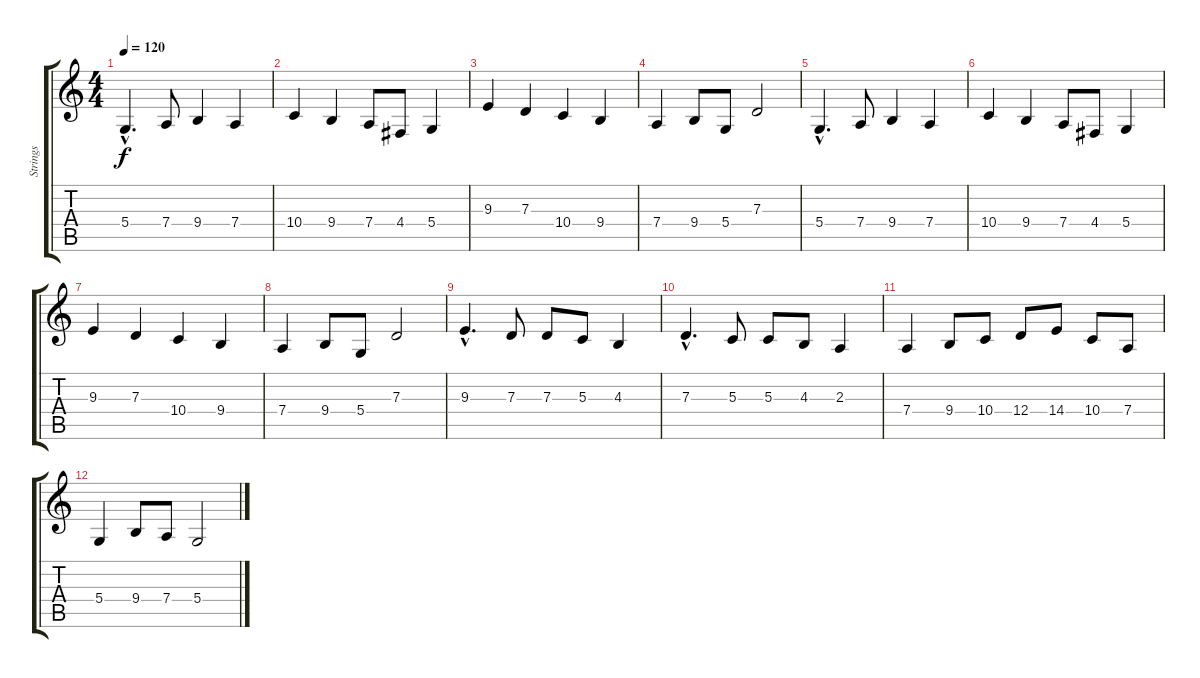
\track ("Strings" "Strings") {instrument stringensemble1}
\staff {score tabs}
\tuning (E4 B3 G3 D3 A2 E2) {hide}
\ts (4 4)
\tempo 120
\clef g2
\ks c
5.4{hac}.4{d dy f instrument stringensemble1} 7.4.8 9.4.4 7.4.4 |
10.4.4 9.4.4 7.4.8 4.4.8 5.4.4 |
9.3.4 7.3.4 10.4.4 9.4.4 |
7.4.4 9.4.8 5.4.8 7.3.2 |
5.4{hac}.4{d} 7.4.8 9.4.4 7.4.4 |
10.4.4 9.4.4 7.4.8 4.4.8 5.4.4 |
9.3.4 7.3.4 10.4.4 9.4.4 |
7.4.4 9.4.8 5.4.8 7.3.2 |
9.3{hac}.4{d} 7.3.8 7.3.8 5.3.8 4.3.4 |
7.3{hac}.4{d} 5.3.8 5.3.8 4.3.8 2.3.4 |
7.4.4 9.4.8 10.4.8 12.4.8 14.4.8 10.4.8 7.4.8 |
5.4.4 9.4.8 7.4.8 5.4.2
